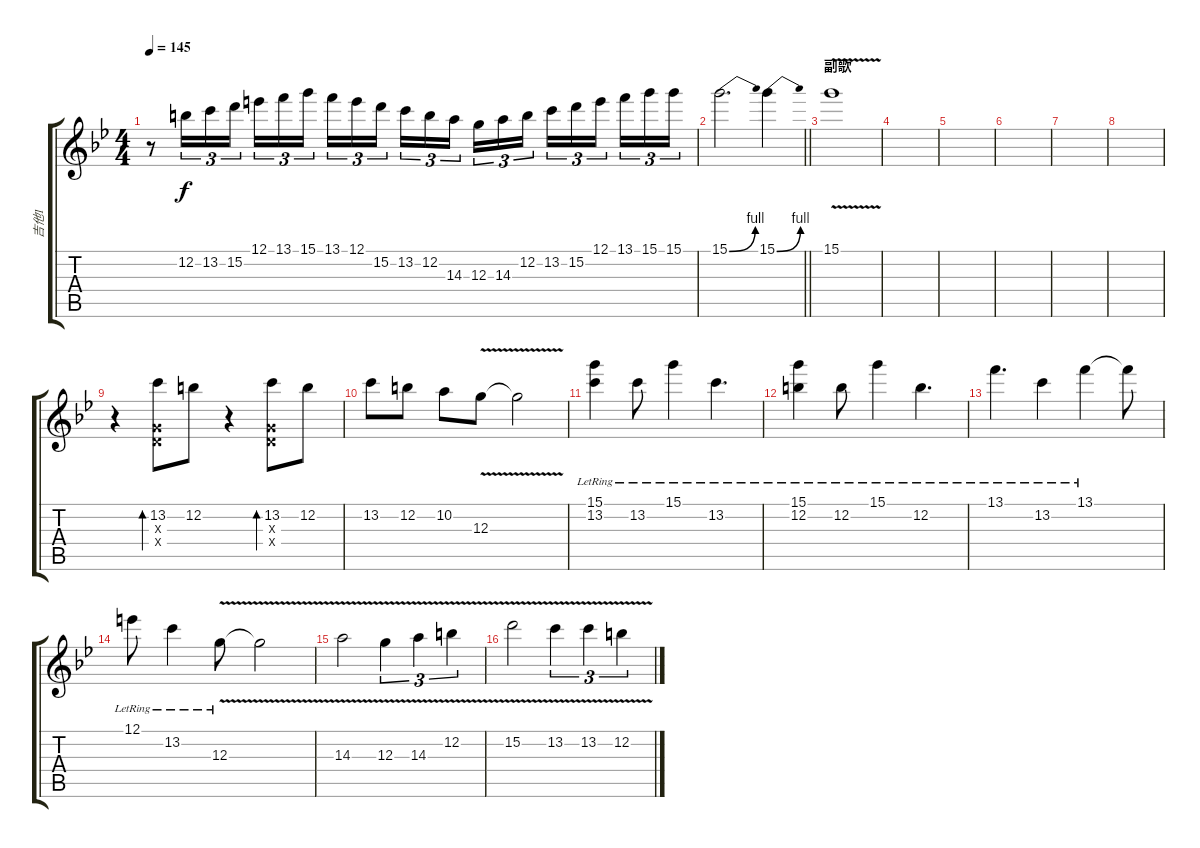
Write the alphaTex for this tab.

\track ("吉他1" "吉他1") {instrument overdrivenguitar}
\staff {score tabs}
\tuning (E4 B3 G3 D3 A2 E2) {hide}
\ts (4 4)
\tempo 145
\clef g2
\ks bb
r.8{dy f} 12.2.16{tu (3 2)} 13.2.16{tu (3 2)} 15.2.16{tu (3 2)} 12.1.16{tu (3 2)} 13.1.16{tu (3 2)} 15.1.16{tu (3 2) beam splitsecondary} 13.1.16{tu (3 2)} 12.1.16{tu (3 2)} 15.2.16{tu (3 2)} 13.2.16{tu (3 2)} 12.2.16{tu (3 2)} 14.3.16{tu (3 2) beam splitsecondary} 12.3.16{tu (3 2)} 14.3.16{tu (3 2)} 12.2.16{tu (3 2)} 13.2.16{tu (3 2)} 15.2.16{tu (3 2)} 12.1.16{tu (3 2) beam splitsecondary} 13.1.16{tu (3 2)} 15.1.16{tu (3 2)} 15.1.16{tu (3 2)} |
\barLineRight lightlight
15.1{be (bend 0 0 60 4)}.2{d} 15.1{be (bend 0 0 60 4)}.4 |
\section ("" "副歌")
15.1{v}.1 |
|
|
|
|
|
r.4{volume 11} (13.2 0.3{x} 0.4{x}).8{bd 480} 12.2.8 r.4{volume 9} (13.2 0.3{x} 0.4{x}).8{bd 480} 12.2.8 |
13.2.8 12.2.8 10.2.8 12.3{v}.8 12.3{t}.2 |
(15.1{lr} 13.2{lr}).4 13.2{lr}.8 15.1{lr}.4 13.2{lr}.4{d} |
(15.1{lr} 12.2{lr}).4 12.2{lr}.8 15.1{lr}.4 12.2{lr}.4{d} |
13.1{lr}.4{d} 13.2{lr}.4 13.1{lr}.4 13.1{t}.8 |
12.1{lr}.8 13.2{lr}.4 12.3{v lr}.8 12.3{t}.2 |
14.3{v}.2 12.3{v}.4{tu (3 2)} 14.3{v}.4{tu (3 2)} 12.2{v}.4{tu (3 2)} |
15.2{v}.2 13.2{v}.4{tu (3 2)} 13.2{v}.4{tu (3 2)} 12.2{v}.4{tu (3 2)}
